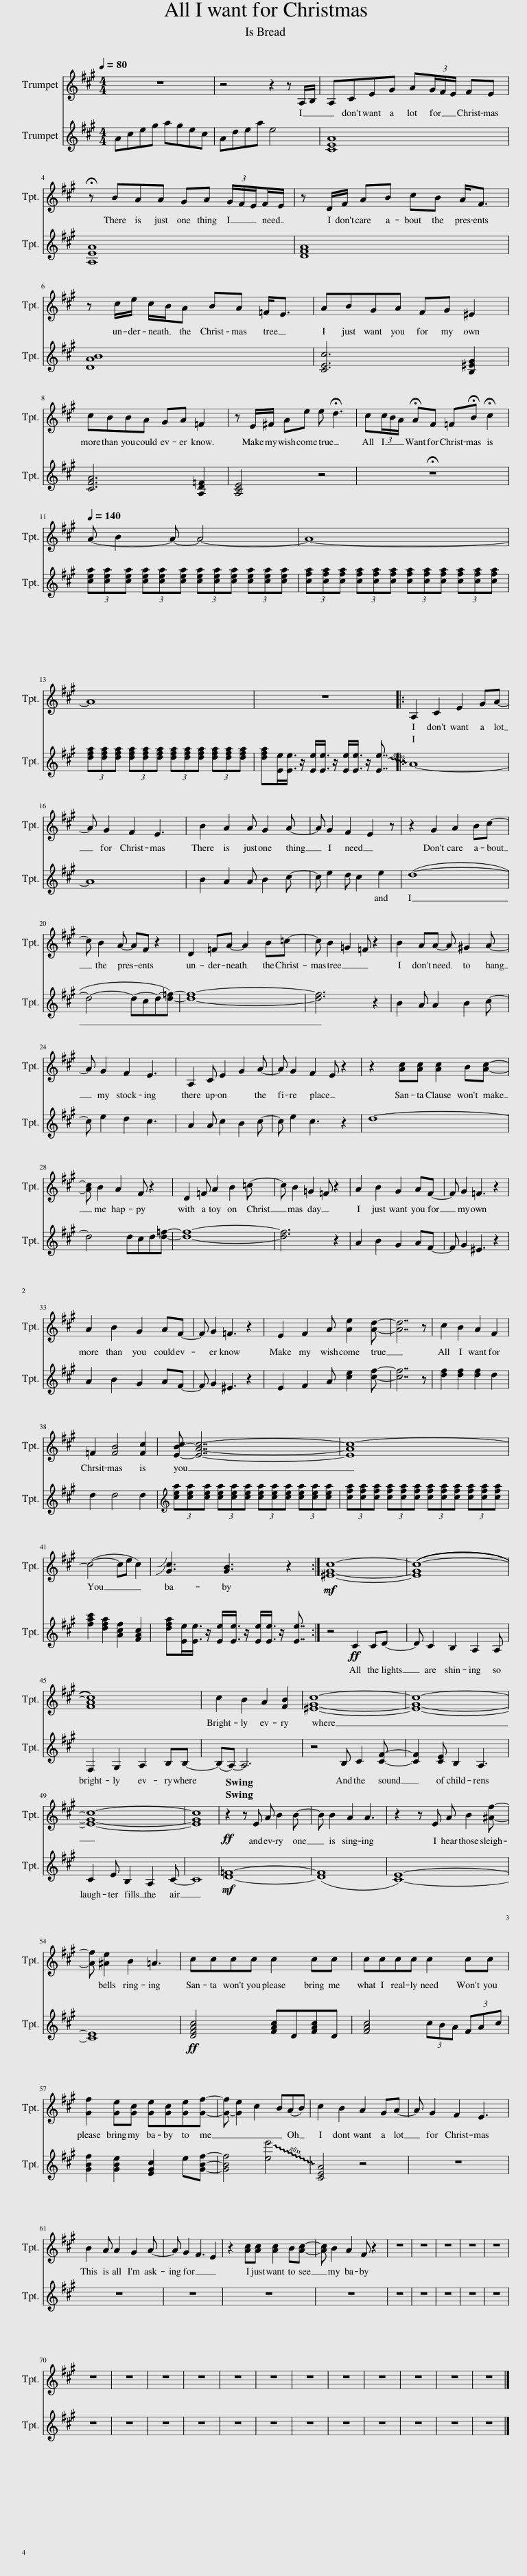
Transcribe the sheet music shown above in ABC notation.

X:1
%%score 1 2
L:1/8
Q:1/4=80
M:4/4
I:linebreak $
K:none
V:1 treble transpose=-2
V:2 treble transpose=-2
V:1
[K:A] z8 | z4 z2 z A,/B,/ | A,CEG A(3G/F/E/ FE |$ !fermata!z BAA GA (3G/F/E/F/E/ | z D/F/ AB cB A<F |$ %5
 z c/e/ c/B/A BA =F<E | ABGA FG ^E2 |$ cBBA GA =F2 | z E/^F/ Ae e !fermata!d3 | c(3c/B/A/ !fermata!AF =F!fermata!B !fermata!c2 |$ %10
[Q:1/4=140] A- B2 A- A4- | A8- |$ A8 | z8 |: A,2 C2 E2 GA- |$ %15
 A G2 F2 E3 | B2 A2 A G2 A- | A G2 F2 E2 z | z2 G2 A2 Bc- |$ c B2 A- AF z2 | %20
 D2 =FA- A2 B=c- | c B2 =G2 =F z2 | B2 AA- A ^G2 A- |$ A G2 F2 E3 | A,2 C E2 G2 A- | %25
 A G2 F2 E z2 | z2 [Ac][Ac] [Ac]2 B[Ac]- |$ [Ac] B2 A2 F z2 | D2 =F A2 B2 =c- | c B2 =G2 =F z2 | %30
 A2 B2 G2 AF- | F G2 =F3 z2 |$ A2 B2 G2 AF- | F G2 =F3 z2 | E2 F2 A [Ae]2 [Ad]- | %35
 [Ad]7 z | c2 B2 A2 F2 |$ =F2 [FB]4 [Fc]2 | [E-Bc-] [EAc]7- | [EAc-]8 |$ %40
 (c4- ce c2) | !slide![Gc]3 [GB]3 z2 :|!mf! [^EGc]8- | (((([EGc-]8 |$ [FAc]8)))) | %45
 c2 B2 A2 [FB]2 | [^EGc]8- | [EGc]8- |$ [EGc]8- | [EGc]8 | %50
!ff! z2 z E A B2 B- | B B2 A2 A3 | z2 z E A B2 [^Af]- |$ [Af] [^Ae]2 B2 =A3 | cccc c2 cc | %55
 cccc c2 cc |$ [Gf]2 [Ge][Gc] [Ge][Gc][Ge][Gf]- | [G-f] [Ge]2 c2 B(AB) | c2 B2 A2 GA- | A G2 F2 E3 |$ %60
 B2 A A2 G2 A- | A G2 F3 E2 | z2 [Ac][Ac] [Ac]2 B[Ac]- | [Ac] B2 A2 F z2 | z8 | %65
 z8 | z8 | z8 | z8 |$ z8 | %70
 z8 | z8 | z8 | z8 | z8 | %75
 z8 | z8 | z8 | z8 | z8 | %80
 z8 |] %81
V:2
[K:A] Aceg agec | Adea e4 | [CEA]8 |$ [A,EA]8 | [DFA]8 |$ %5
 [DAB]8 | [CEc]6 [B,^EG]2 |$ [CFA]6 [A,D=F]2 | [A,CE]4 z4 | !fermata!z8 |$ %10
 (3[cea][cea][cea] (3[cea][cea][cea] (3[cea][cea][cea] (3[cea][cea][cea] | (3[cfa][cfa][cfa] (3[cfa][cfa][cfa] (3[cfa][cfa][cfa] (3[cfa][cfa][cfa] |$ (3[dfa][dfa][dfa] (3[dfa][dfa][dfa] (3[dfa][dfa][dfa] (3[dfa][dfa][dfa] | [dfa][Ee]/[Ee]3/4 z/ [Ee]/[Ee]3/4 z/ [Ee]/[Ee]3/4 z/ !~(![Ee]7/4 |: !~)!A8- |$ %15
 A8 | B2 A2 A B2 c- | c e2 d c2 e2 | (d8- |$ d4- d-cd-[d=f]-) | %20
 [df]8- | [df]6 z2 | B2 A A2 B2 c- |$ c e2 d2 c3 | A2 A c2 B2 c- | %25
 c e2 c3 z2 | d8- |$ d4 dcd[d=f]- | [df]8- | [df]6 z2 | %30
 A2 B2 G2 AF- | F G2 ^E3 z2 |$ A2 B2 G2 AF- | F G2 ^E3 z2 | E2 F2 A [ce]2 [cf]- | %35
 [cf]7 z | [df]2 [df]2 [df]2 d2 |$ d2 d4 d2 |[K:treble] (3[cea][cea][cea] (3[cea][cea][cea] (3[cea][cea][cea] (3[cea][cea][cea] | (3[cfa][cfa][cfa] (3[cfa][cfa][cfa] (3[cfa][cfa][cfa] (3[cfa][cfa][cfa] |$ %40
 [fac']2 [dfa]2 [Acf]2 [FAc]2 | [dfa][Ee]/[Ee]3/4 z/ [Ee]/[Ee]3/4 z/ [Ee]/[Ee]3/4 z/ [Ee]7/4 :| z4!ff! C2 CD- | D C2 B,2 A,2 A, |$ F,2 G,2 A,2 B,B,- | %45
 (B,A,-) A,6 | z4 B, C2 [CF]- | [CF]2 [CE] B,2 A,3 |$ C2 E B,2 A,2 C- | C8 | %50
!mf! [D=F]8- | ([DF]8 | [CE]8-) |$ [CE]8 |!ff! [DFAc]4 [FAc]D[FAc]D | %55
 [FAc]4 (3cBA (3FAc |$ [GBf]2 [GBe]2 [EGc]2 e[GBf]- | [GBf]4 !~(![ee']4 | !~)![CEA]4 z4 | z8 |$ %60
 z8 | z8 | z8 | z8 | z8 | %65
 z8 | z8 | z8 | z8 |$ z8 | %70
 z8 | z8 | z8 | z8 | z8 | %75
 z8 | z8 | z8 | z8 | z8 | %80
 z8 |] %81
